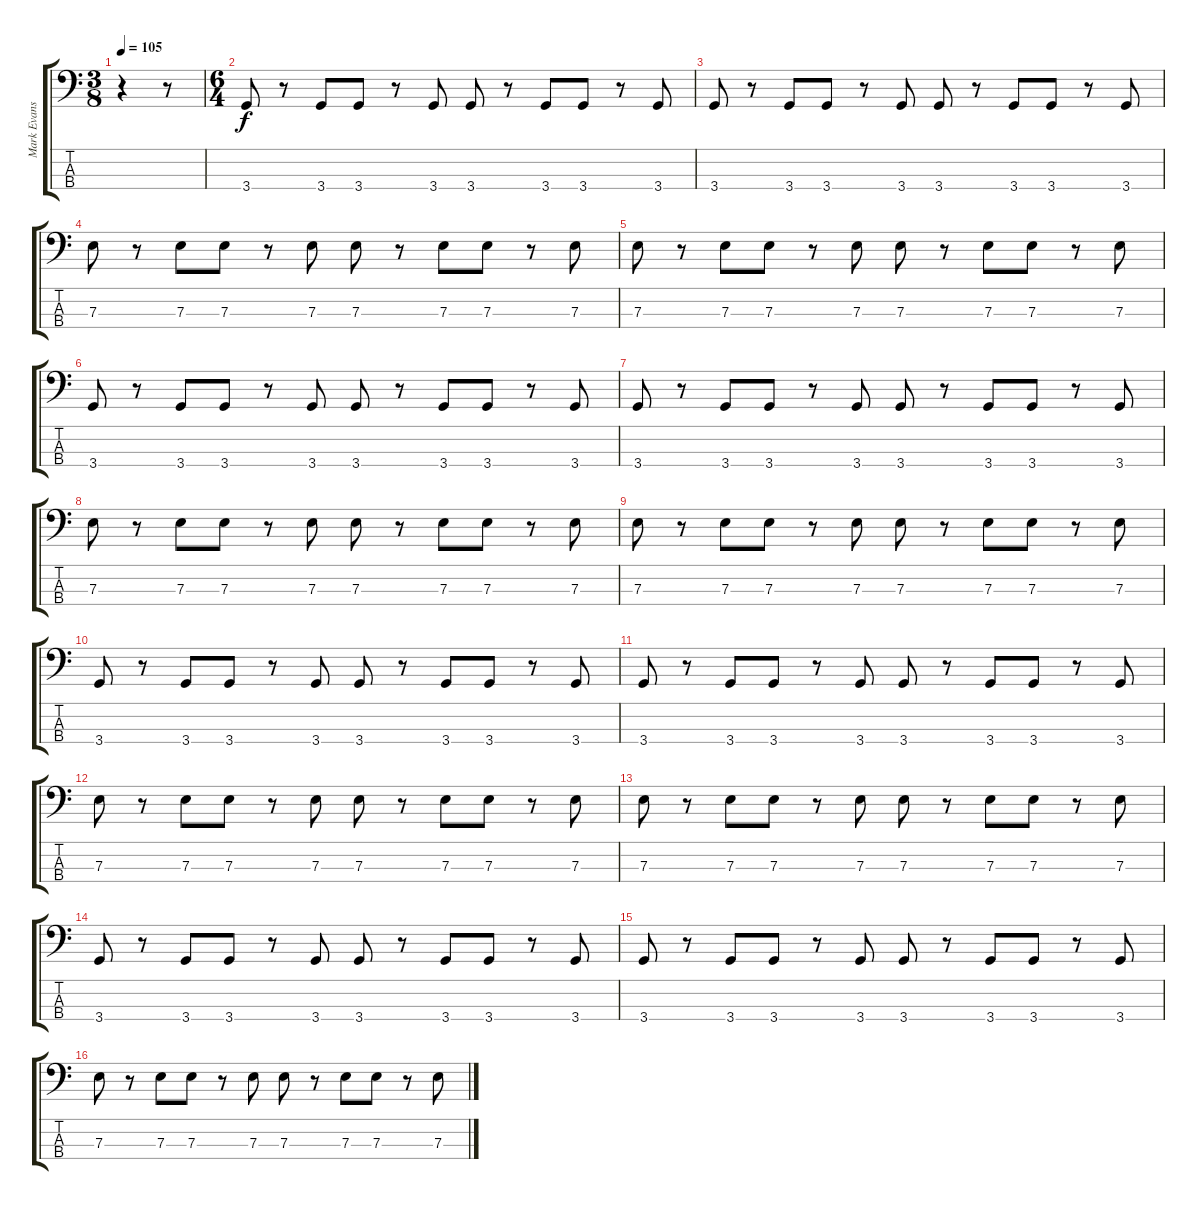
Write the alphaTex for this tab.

\track ("Mark Evans" "Mark Evans") {instrument electricbasspick}
\staff {score tabs}
\tuning (G2 D2 A1 E1) {hide}
\ts (3 8)
\tempo 105
\clef f4
\ks c
r.4{dy f instrument electricbasspick} r.8 |
\ts (6 4)
3.4.8 r.8 3.4.8 3.4.8 r.8 3.4.8 3.4.8 r.8 3.4.8 3.4.8 r.8 3.4.8 |
3.4.8 r.8 3.4.8 3.4.8 r.8 3.4.8 3.4.8 r.8 3.4.8 3.4.8 r.8 3.4.8 |
7.3.8 r.8 7.3.8 7.3.8 r.8 7.3.8 7.3.8 r.8 7.3.8 7.3.8 r.8 7.3.8 |
7.3.8 r.8 7.3.8 7.3.8 r.8 7.3.8 7.3.8 r.8 7.3.8 7.3.8 r.8 7.3.8 |
3.4.8 r.8 3.4.8 3.4.8 r.8 3.4.8 3.4.8 r.8 3.4.8 3.4.8 r.8 3.4.8 |
3.4.8 r.8 3.4.8 3.4.8 r.8 3.4.8 3.4.8 r.8 3.4.8 3.4.8 r.8 3.4.8 |
7.3.8 r.8 7.3.8 7.3.8 r.8 7.3.8 7.3.8 r.8 7.3.8 7.3.8 r.8 7.3.8 |
7.3.8 r.8 7.3.8 7.3.8 r.8 7.3.8 7.3.8 r.8 7.3.8 7.3.8 r.8 7.3.8 |
3.4.8 r.8 3.4.8 3.4.8 r.8 3.4.8 3.4.8 r.8 3.4.8 3.4.8 r.8 3.4.8 |
3.4.8 r.8 3.4.8 3.4.8 r.8 3.4.8 3.4.8 r.8 3.4.8 3.4.8 r.8 3.4.8 |
7.3.8 r.8 7.3.8 7.3.8 r.8 7.3.8 7.3.8 r.8 7.3.8 7.3.8 r.8 7.3.8 |
7.3.8 r.8 7.3.8 7.3.8 r.8 7.3.8 7.3.8 r.8 7.3.8 7.3.8 r.8 7.3.8 |
3.4.8 r.8 3.4.8 3.4.8 r.8 3.4.8 3.4.8 r.8 3.4.8 3.4.8 r.8 3.4.8 |
3.4.8 r.8 3.4.8 3.4.8 r.8 3.4.8 3.4.8 r.8 3.4.8 3.4.8 r.8 3.4.8 |
7.3.8 r.8 7.3.8 7.3.8 r.8 7.3.8 7.3.8 r.8 7.3.8 7.3.8 r.8 7.3.8
